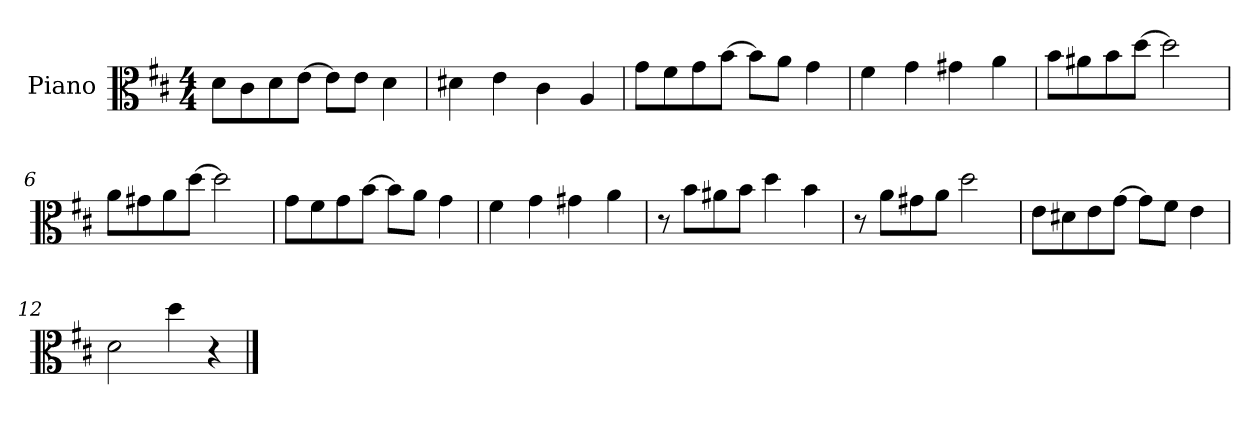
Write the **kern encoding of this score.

**kern
*part1
*staff1
*I"Piano
*I'Pno.
*clefC3
*k[f#c#]
*M4/4
=1
8d\L
8c#\
8d\
[8e\J
8e\L]
8e\J
4d\
=2
4d#X\
4e\
4c#\
4A/
=3
8g\L
8f#\
8g\
[8b\J
8b\L]
8a\J
4g\
=4
4f#\
4g\
4g#X\
4a\
=5
8b\L
8a#X\
8b\
[8dd\J
2dd\]
=6
8a\L
8g#X\
8a\
[8dd\J
2dd\]
!!LO:LB:g=z
=7
8g\L
8f#\
8g\
[8b\J
8b\L]
8a\J
4g\
=8
4f#\
4g\
4g#X\
4a\
=9
8r
8b\L
8a#X\
8b\J
4dd\
4b\
=10
8r
8a\L
8g#X\
8a\J
2dd\
=11
8e\L
8d#X\
8e\
[8g\J
8g\L]
8f#\J
4e\
=12
2d\
4dd\
4r
==
*-
